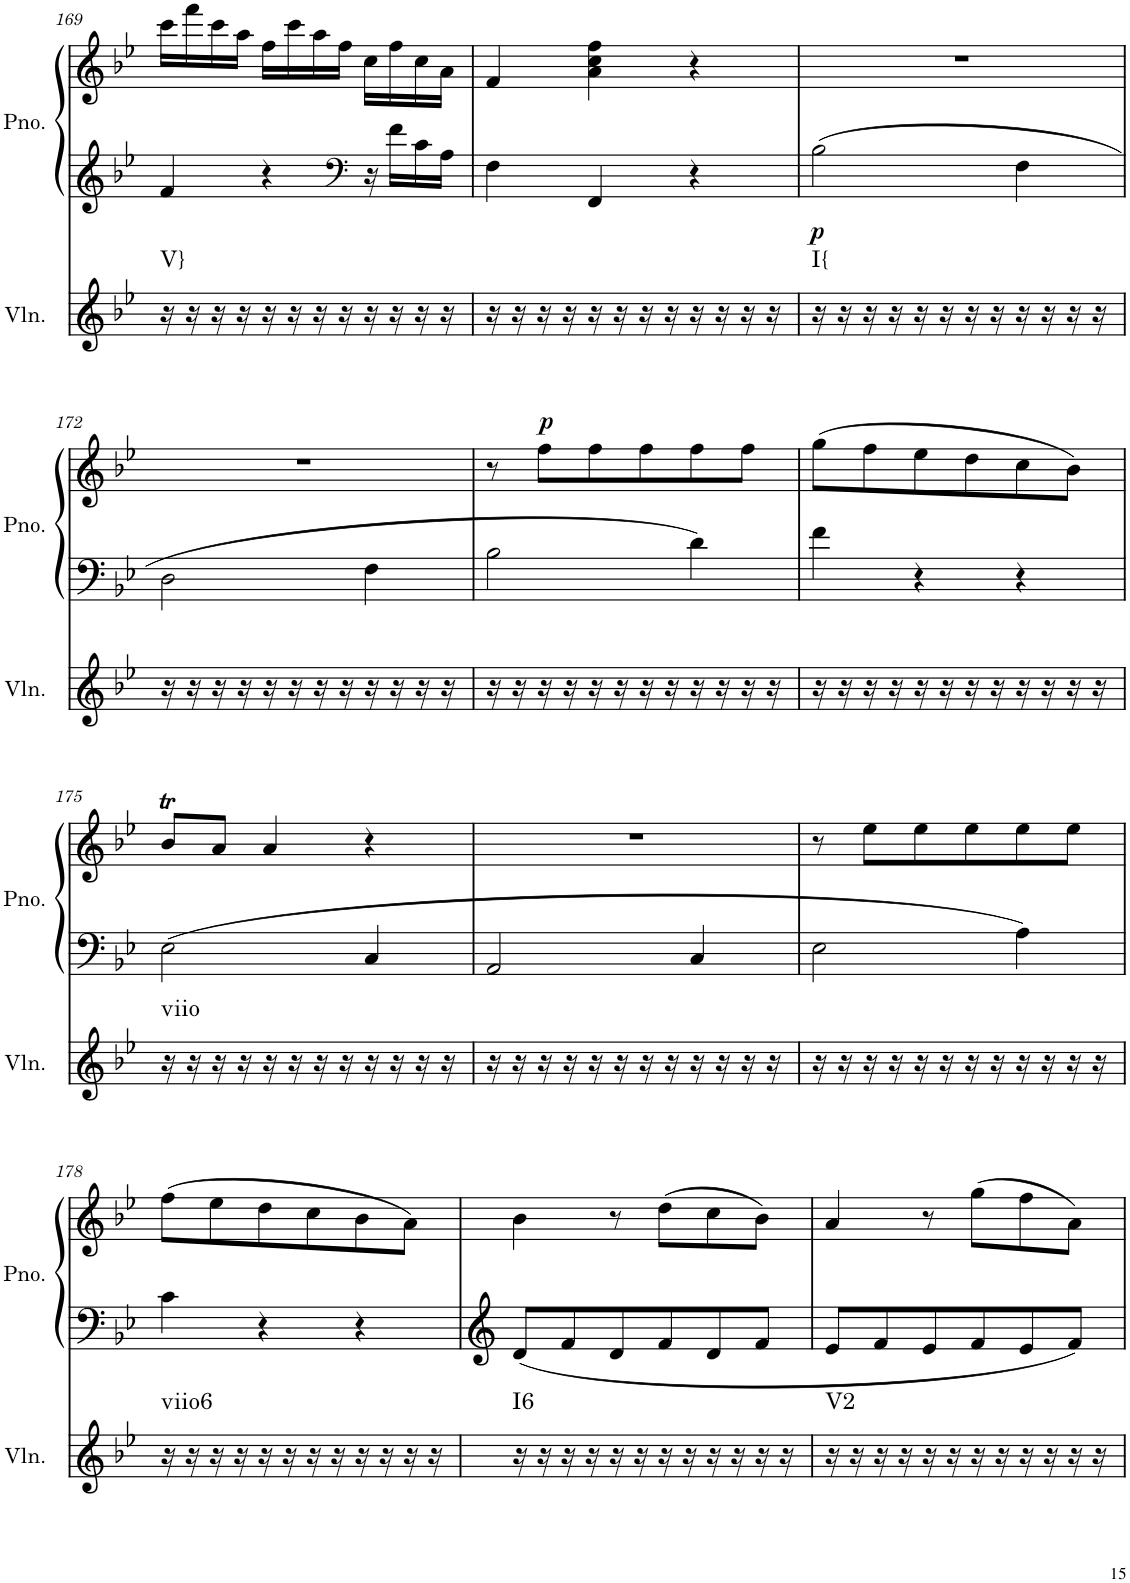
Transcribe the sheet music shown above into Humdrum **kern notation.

**kern	**harte	**kern	**kern	**dynam
*part2	*part2	*part1	*part1	*part1
*staff3	*	*staff2	*staff1	*staff1/2
*I"Violin	*	*I"Piano, Piano right	*	*
*I'Vln.	*	*I'Pno.	*	*
!!LO:PB:g=z
*clefG2	*	*clefF4	*clefG2	*
*k[b-e-]	*	*k[b-e-]	*k[b-e-]	*
*M3/4	*	*M3/4	*M3/4	*
=169	=169	=169	=169	=169
!	!LO:H:kt=V}	!	!	!
16r	N	4f/	16ccc\LL	.
16r	.	.	16fff\	.
16r	.	.	16ccc\	.
16r	.	.	16aa\JJ	.
16r	.	4r	16ff\LL	.
16r	.	.	16ccc\	.
16r	.	.	16aa\	.
16r	.	.	16ff\JJ	.
*	*	*clefF4	*	*
16r	.	16r	16cc\LL	.
16r	.	16f\LL	16ff\	.
16r	.	16c\	16cc\	.
16r	.	16A\JJ	16a\JJ	.
=170	=170	=170	=170	=170
16r	.	4F\	4f/	.
16r	.	.	.	.
16r	.	.	.	.
16r	.	.	.	.
16r	.	4FF/	4a\ 4cc\ 4ff\	.
16r	.	.	.	.
16r	.	.	.	.
16r	.	.	.	.
16r	.	4r	4r	.
16r	.	.	.	.
16r	.	.	.	.
16r	.	.	.	.
=171	=171	=171	=171	=171
!	!LO:H:kt=I{	!	!	!LO:DY:b=2
16r	N	2B-\	2.r	p
16r	.	.	.	.
16r	.	.	.	.
16r	.	.	.	.
16r	.	.	.	.
16r	.	.	.	.
16r	.	.	.	.
16r	.	.	.	.
16r	.	4F\	.	.
16r	.	.	.	.
16r	.	.	.	.
16r	.	.	.	.
!!LO:LB:g=z
=172	=172	=172	=172	=172
16r	.	2D\	2.r	.
16r	.	.	.	.
16r	.	.	.	.
16r	.	.	.	.
16r	.	.	.	.
16r	.	.	.	.
16r	.	.	.	.
16r	.	.	.	.
16r	.	4F\	.	.
16r	.	.	.	.
16r	.	.	.	.
16r	.	.	.	.
=173	=173	=173	=173	=173
16r	.	2B-\	8r	.
16r	.	.	.	.
!	!	!	!	!LO:DY:a
16r	.	.	8ff\L	p
16r	.	.	.	.
16r	.	.	8ff\	.
16r	.	.	.	.
16r	.	.	8ff\	.
16r	.	.	.	.
16r	.	4d\	8ff\	.
16r	.	.	.	.
16r	.	.	8ff\J	.
16r	.	.	.	.
=174	=174	=174	=174	=174
16r	.	4f\	(8gg\L	.
16r	.	.	.	.
16r	.	.	8ff\	.
16r	.	.	.	.
16r	.	4r	8ee-\	.
16r	.	.	.	.
16r	.	.	8dd\	.
16r	.	.	.	.
16r	.	4r	8cc\	.
16r	.	.	.	.
16r	.	.	8b-\J)	.
16r	.	.	.	.
!!LO:LB:g=z
=175	=175	=175	=175	=175
!	!LO:H:kt=viio	!	!	!
16r	N	2E-\	8b-T/L	.
16r	.	.	.	.
16r	.	.	8a/J	.
16r	.	.	.	.
16r	.	.	4a/	.
16r	.	.	.	.
16r	.	.	.	.
16r	.	.	.	.
16r	.	4C/	4r	.
16r	.	.	.	.
16r	.	.	.	.
16r	.	.	.	.
=176	=176	=176	=176	=176
16r	.	2AA/	2.r	.
16r	.	.	.	.
16r	.	.	.	.
16r	.	.	.	.
16r	.	.	.	.
16r	.	.	.	.
16r	.	.	.	.
16r	.	.	.	.
16r	.	4C/	.	.
16r	.	.	.	.
16r	.	.	.	.
16r	.	.	.	.
=177	=177	=177	=177	=177
16r	.	2E-\	8r	.
16r	.	.	.	.
16r	.	.	8ee-\L	.
16r	.	.	.	.
16r	.	.	8ee-\	.
16r	.	.	.	.
16r	.	.	8ee-\	.
16r	.	.	.	.
16r	.	4A\	8ee-\	.
16r	.	.	.	.
16r	.	.	8ee-\J	.
16r	.	.	.	.
!!LO:LB:g=z
=178	=178	=178	=178	=178
!	!LO:H:kt=viio6	!	!	!
16r	N	4c\	(8ff\L	.
16r	.	.	.	.
16r	.	.	8ee-\	.
16r	.	.	.	.
16r	.	4r	8dd\	.
16r	.	.	.	.
16r	.	.	8cc\	.
16r	.	.	.	.
16r	.	4r	8b-\	.
16r	.	.	.	.
16r	.	.	8a\J)	.
16r	.	.	.	.
=179	=179	=179	=179	=179
!	!LO:H:kt=I6	!	!	!
16r	N	8d/L	4b-\	.
16r	.	.	.	.
16r	.	8f/	.	.
16r	.	.	.	.
16r	.	8d/	8r	.
16r	.	.	.	.
16r	.	8f/	(8dd\L	.
16r	.	.	.	.
16r	.	8d/	8cc\	.
16r	.	.	.	.
16r	.	8f/J	8b-\J)	.
16r	.	.	.	.
=180	=180	=180	=180	=180
!	!LO:H:kt=V2	!	!	!
16r	N	8e-/L	4a/	.
16r	.	.	.	.
16r	.	8f/	.	.
16r	.	.	.	.
16r	.	8e-/	8r	.
16r	.	.	.	.
16r	.	8f/	(8gg\L	.
16r	.	.	.	.
16r	.	8e-/	8ff\	.
16r	.	.	.	.
16r	.	8f/J	8a\J)	.
16r	.	.	.	.
=	=	=	=	=
*-	*-	*-	*-	*-
